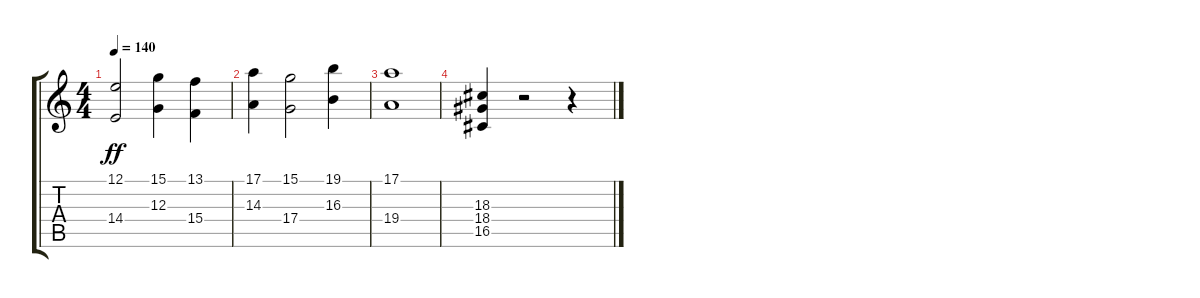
\track "" {instrument stringensemble1}
\staff {score tabs}
\tuning (E4 B3 G3 D3 A2 E2) {hide}
\ts (4 4)
\tempo 140
\clef g2
\ks c
(12.1 14.4).2{dy ff} (15.1 12.3).4 (13.1 15.4).4 |
(17.1 14.3).4 (15.1 17.4).2 (19.1 16.3).4 |
(17.1 19.4).1 |
(18.3 18.4 16.5).4 r.2 r.4
